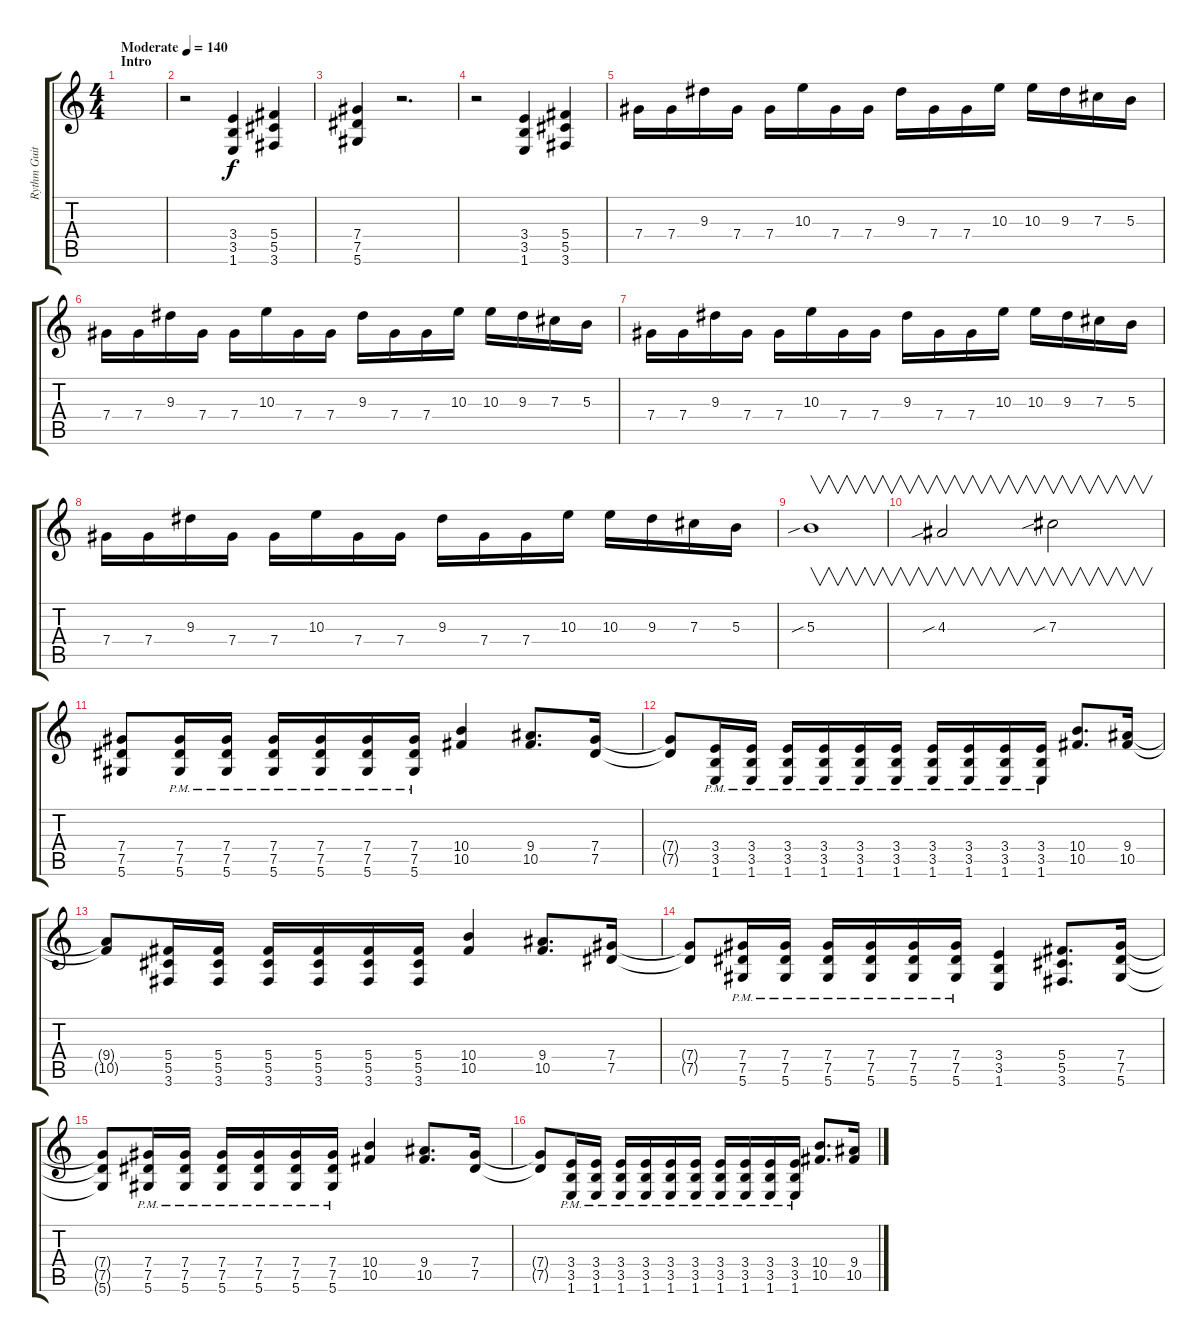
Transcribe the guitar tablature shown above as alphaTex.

\track ("Rythm Guitar" "Rythm Guit") {instrument distortionguitar}
\staff {score tabs}
\tuning (Eb4 Bb3 Gb3 Db3 Ab2 Eb2) {hide}
\ts (4 4)
\section ("" "Intro")
\tempo (140 "Moderate")
\clef g2
\ks c
|
r.2 (3.4 3.5 1.6).4 (5.4 5.5 3.6).4 |
(7.4 7.5 5.6).4 r.2{d} |
r.2 (3.4 3.5 1.6).4 (5.4 5.5 3.6).4 |
7.4.16 7.4.16 9.3.16 7.4.16 7.4.16 10.3.16 7.4.16 7.4.16 9.3.16 7.4.16 7.4.16 10.3.16 10.3.16 9.3.16 7.3.16 5.3.16 |
7.4.16 7.4.16 9.3.16 7.4.16 7.4.16 10.3.16 7.4.16 7.4.16 9.3.16 7.4.16 7.4.16 10.3.16 10.3.16 9.3.16 7.3.16 5.3.16 |
7.4.16 7.4.16 9.3.16 7.4.16 7.4.16 10.3.16 7.4.16 7.4.16 9.3.16 7.4.16 7.4.16 10.3.16 10.3.16 9.3.16 7.3.16 5.3.16 |
7.4.16 7.4.16 9.3.16 7.4.16 7.4.16 10.3.16 7.4.16 7.4.16 9.3.16 7.4.16 7.4.16 10.3.16 10.3.16 9.3.16 7.3.16 5.3.16 |
5.3{sib}.1{v} |
4.3{sib}.2{v} 7.3{sib}.2{v} |
(7.4 7.5 5.6).8 (7.4{pm} 7.5{pm} 5.6{pm}).16 (7.4{pm} 7.5{pm} 5.6{pm}).16 (7.4{pm} 7.5{pm} 5.6{pm}).16 (7.4{pm} 7.5{pm} 5.6{pm}).16 (7.4{pm} 7.5{pm} 5.6{pm}).16 (7.4{pm} 7.5{pm} 5.6{pm}).16 (10.4 10.5).4 (9.4 10.5).8{d} (7.4 7.5).16 |
(7.4{t} 7.5{t}).8 (3.4{pm} 3.5{pm} 1.6{pm}).16 (3.4{pm} 3.5{pm} 1.6{pm}).16 (3.4{pm} 3.5{pm} 1.6{pm}).16 (3.4{pm} 3.5{pm} 1.6{pm}).16 (3.4{pm} 3.5{pm} 1.6{pm}).16 (3.4{pm} 3.5{pm} 1.6{pm}).16 (3.4{pm} 3.5{pm} 1.6{pm}).16 (3.4{pm} 3.5{pm} 1.6{pm}).16 (3.4{pm} 3.5{pm} 1.6{pm}).16 (3.4{pm} 3.5{pm} 1.6{pm}).16 (10.4 10.5).8{d} (9.4 10.5).16 |
(9.4{t} 10.5{t}).8 (5.4 5.5 3.6).16 (5.4 5.5 3.6).16 (5.4 5.5 3.6).16 (5.4 5.5 3.6).16 (5.4 5.5 3.6).16 (5.4 5.5 3.6).16 (10.4 10.5).4 (9.4 10.5).8{d} (7.4 7.5).16 |
(7.4{t} 7.5{t}).8 (7.4{pm} 7.5{pm} 5.6{pm}).16 (7.4{pm} 7.5{pm} 5.6{pm}).16 (7.4{pm} 7.5{pm} 5.6{pm}).16 (7.4{pm} 7.5{pm} 5.6{pm}).16 (7.4{pm} 7.5{pm} 5.6{pm}).16 (7.4{pm} 7.5{pm} 5.6{pm}).16 (3.4 3.5 1.6).4 (5.4 5.5 3.6).8{d} (7.4 7.5 5.6).16 |
(7.4{t} 7.5{t} 5.6{t}).8 (7.4{pm} 7.5{pm} 5.6{pm}).16 (7.4{pm} 7.5{pm} 5.6{pm}).16 (7.4{pm} 7.5{pm} 5.6{pm}).16 (7.4{pm} 7.5{pm} 5.6{pm}).16 (7.4{pm} 7.5{pm} 5.6{pm}).16 (7.4{pm} 7.5{pm} 5.6{pm}).16 (10.4 10.5).4 (9.4 10.5).8{d} (7.4 7.5).16 |
(7.4{t} 7.5{t}).8 (3.4{pm} 3.5{pm} 1.6{pm}).16 (3.4{pm} 3.5{pm} 1.6{pm}).16 (3.4{pm} 3.5{pm} 1.6{pm}).16 (3.4{pm} 3.5{pm} 1.6{pm}).16 (3.4{pm} 3.5{pm} 1.6{pm}).16 (3.4{pm} 3.5{pm} 1.6{pm}).16 (3.4{pm} 3.5{pm} 1.6{pm}).16 (3.4{pm} 3.5{pm} 1.6{pm}).16 (3.4{pm} 3.5{pm} 1.6{pm}).16 (3.4{pm} 3.5{pm} 1.6{pm}).16 (10.4 10.5).8{d} (9.4 10.5).16
